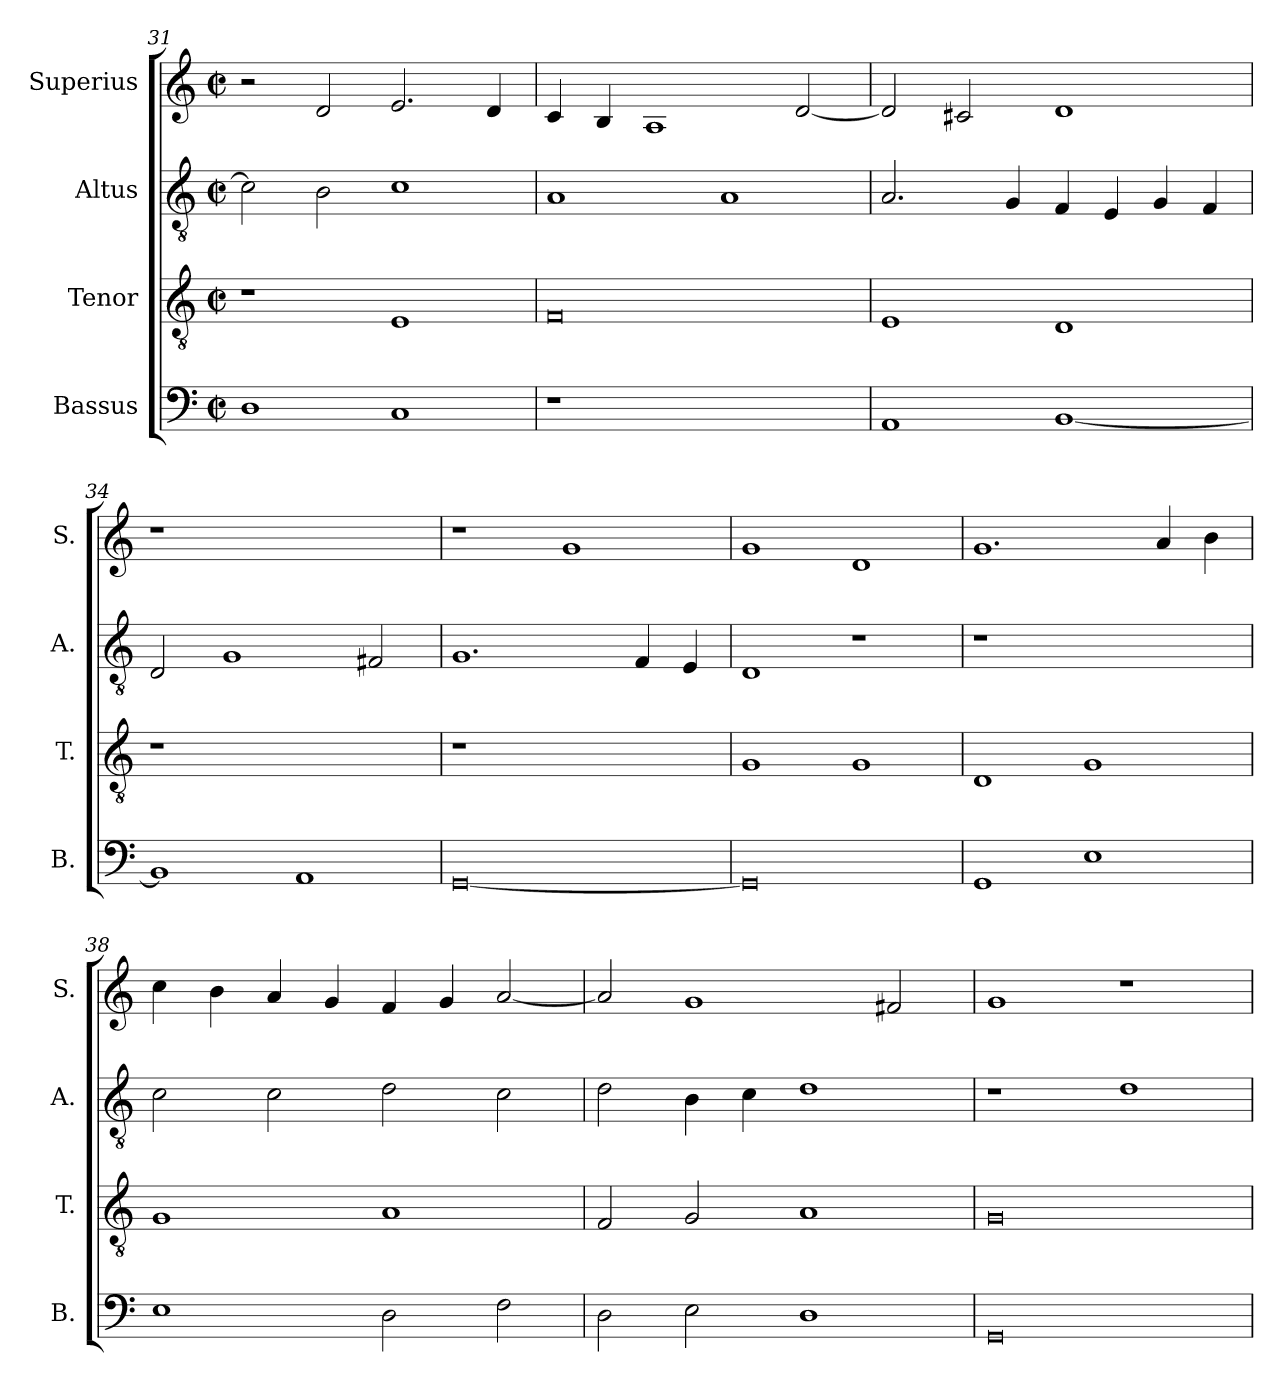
**kern	**kern	**kern	**kern
*part4	*part3	*part2	*part1
*staff4	*staff3	*staff2	*staff1
*I"Bassus	*I"Tenor	*I"Altus	*I"Superius
*I'B.	*I'T.	*I'A.	*I'S.
*clefF4	*clefGv2	*clefGv2	*clefG2
*	*ITrd7c12	*ITrd7c12	*
*k[]	*k[]	*k[]	*k[]
*C:	*C:	*C:	*C:
*M2/2	*M2/2	*M2/2	*M2/2
*met(c|)	*met(c|)	*met(c|)	*met(c|)
=31	=31	=31	=31
1Di	1r	2Ci\]	2r
.	.	2BBi\	2di/
1Ci	1EEi	1Ci	2.ei/
.	.	.	4di/
=32	=32	=32	=32
!LO:N:vis=1	!	!	!
1r	0FFi	1AAi	4ci/
.	.	.	4Bi/
.	.	.	1Ai
1ryy	.	1AAi	.
.	.	.	[<2di/
=33	=33	=33	=33
1AAi	1EEi	2.AAi/	2di/]
.	.	.	2c#Xi/
.	.	4GGi/	.
[<1BBi	1DDi	4FFi/	1di
.	.	4EEi/	.
.	.	4GGi/	.
.	.	4FFi/	.
=34	=34	=34	=34
!	!LO:N:vis=1	!	!LO:N:vis=1
1BBi]	1r	2DDi/	1r
.	.	1GGi	.
1AAi	1ryy	.	1ryy
.	.	2FF#Xi/	.
!!LO:PB:g=z
=35	=35	=35	=35
!	!LO:N:vis=1	!	!
[<0GGi	1r	1.GGi	1r
.	1ryy	.	1gi
.	.	4FFi/	.
.	.	4EEi/	.
=36	=36	=36	=36
0GGi]	1GGi	1DDi	1gi
.	1GGi	1r	1di
=37	=37	=37	=37
!	!	!LO:N:vis=1	!
1GGi	1DDi	1r	1.gi
1Ei	1GGi	1ryy	.
.	.	.	4ai/
.	.	.	4bi\
=38	=38	=38	=38
1Ei	1GGi	2Ci\	4cci\
.	.	.	4bi\
.	.	2Ci\	4ai/
.	.	.	4gi/
2Di\	1AAi	2Di\	4fi/
.	.	.	4gi/
2Fi\	.	2Ci\	[<2ai/
=39	=39	=39	=39
2Di\	2FFi/	2Di\	2ai/]
2Ei\	2GGi/	4BBi\	1gi
.	.	4Ci\	.
1Di	1AAi	1Di	.
.	.	.	2f#Xi/
=40	=40	=40	=40
0GGi	0GGi	1r	1gi
.	.	1Di	1r
=	=	=	=
*-	*-	*-	*-
